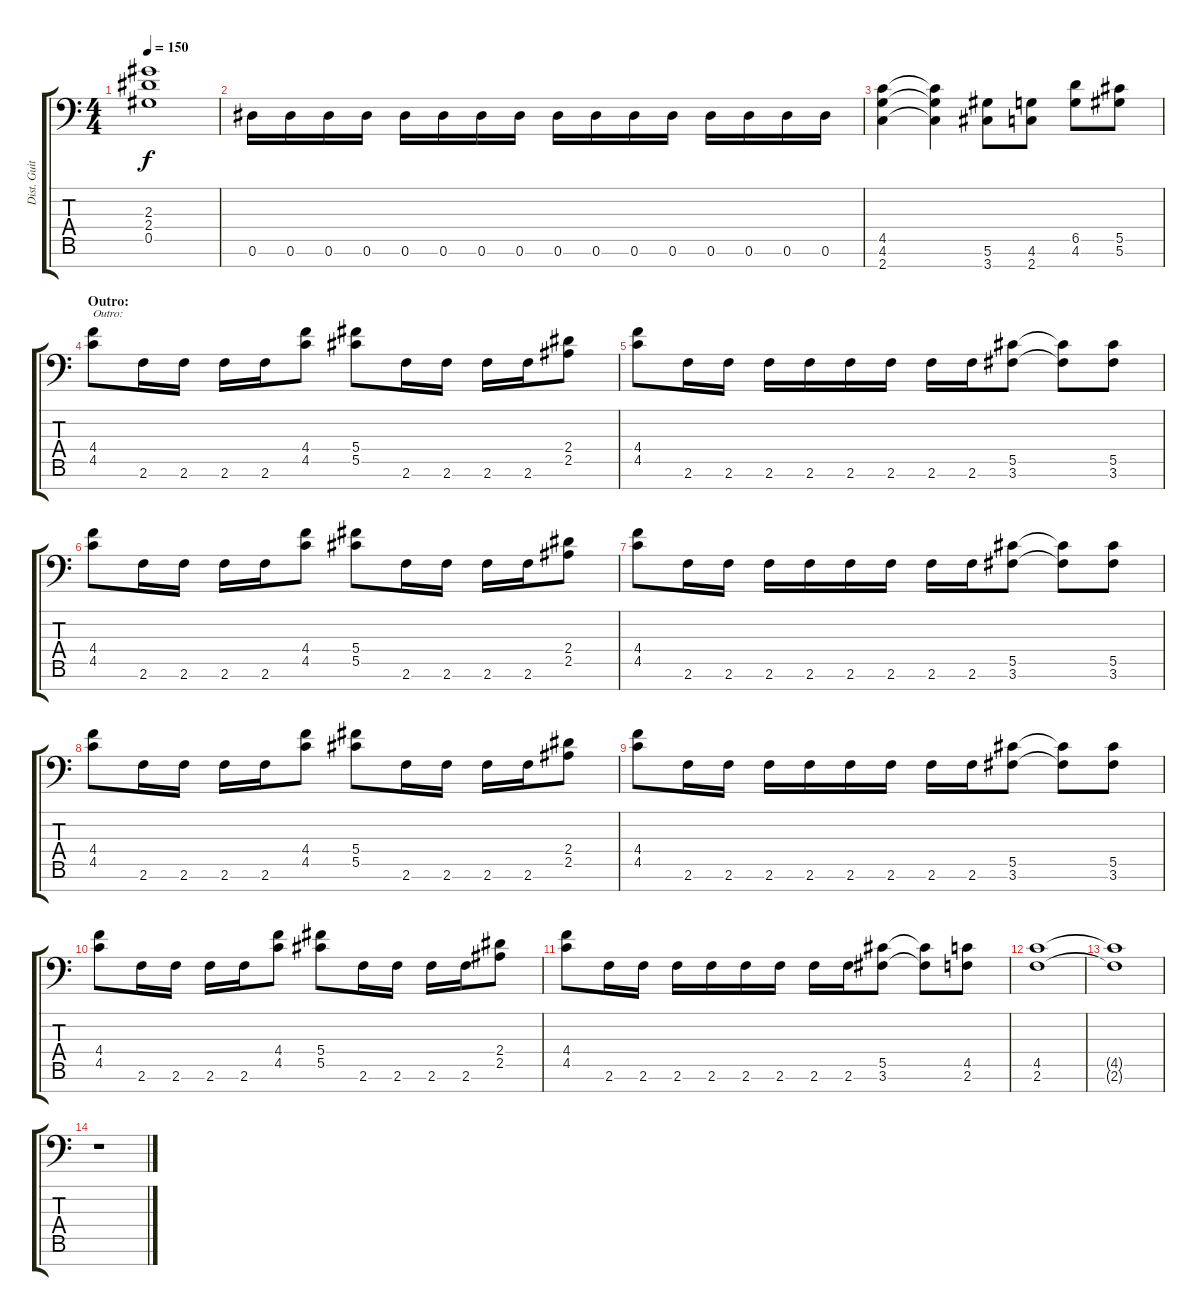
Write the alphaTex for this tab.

\track ("Dist. Guitar 2" "Dist. Guit") {instrument distortionguitar}
\staff {score tabs}
\tuning (Eb4 Bb3 Gb3 Db3 Ab2 Eb2 Bb1) {hide}
\ts (4 4)
\tempo 150
\clef f4
\ks c
(2.3 2.4 0.5).1{dy f} |
0.6.16 0.6.16 0.6.16 0.6.16 0.6.16 0.6.16 0.6.16 0.6.16 0.6.16 0.6.16 0.6.16 0.6.16 0.6.16 0.6.16 0.6.16 0.6.16 |
(4.5 4.6 2.7).4 (4.5{t} 4.6{t} 2.7{t}).4 (5.6 3.7).8 (4.6 2.7).8 (6.5 4.6).8 (5.5 5.6).8 |
\section ("" "Outro:")
(4.4 4.5).8{txt "Outro:"} 2.6.16 2.6.16 2.6.16 2.6.16 (4.4 4.5).8 (5.4 5.5).8 2.6.16 2.6.16 2.6.16 2.6.16 (2.4 2.5).8 |
(4.4 4.5).8 2.6.16 2.6.16 2.6.16 2.6.16 2.6.16 2.6.16 2.6.16 2.6.16 (5.5 3.6).8 (5.5{t} 3.6{t}).8 (5.5 3.6).8 |
(4.4 4.5).8 2.6.16 2.6.16 2.6.16 2.6.16 (4.4 4.5).8 (5.4 5.5).8 2.6.16 2.6.16 2.6.16 2.6.16 (2.4 2.5).8 |
(4.4 4.5).8 2.6.16 2.6.16 2.6.16 2.6.16 2.6.16 2.6.16 2.6.16 2.6.16 (5.5 3.6).8 (5.5{t} 3.6{t}).8 (5.5 3.6).8 |
(4.4 4.5).8 2.6.16 2.6.16 2.6.16 2.6.16 (4.4 4.5).8 (5.4 5.5).8 2.6.16 2.6.16 2.6.16 2.6.16 (2.4 2.5).8 |
(4.4 4.5).8 2.6.16 2.6.16 2.6.16 2.6.16 2.6.16 2.6.16 2.6.16 2.6.16 (5.5 3.6).8 (5.5{t} 3.6{t}).8 (5.5 3.6).8 |
(4.4 4.5).8 2.6.16 2.6.16 2.6.16 2.6.16 (4.4 4.5).8 (5.4 5.5).8 2.6.16 2.6.16 2.6.16 2.6.16 (2.4 2.5).8 |
(4.4 4.5).8 2.6.16 2.6.16 2.6.16 2.6.16 2.6.16 2.6.16 2.6.16 2.6.16 (5.5 3.6).8 (5.5{t} 3.6{t}).8 (4.5 2.6).8 |
(4.5 2.6).1 |
(4.5{t} 2.6{t}).1 |
r.1
